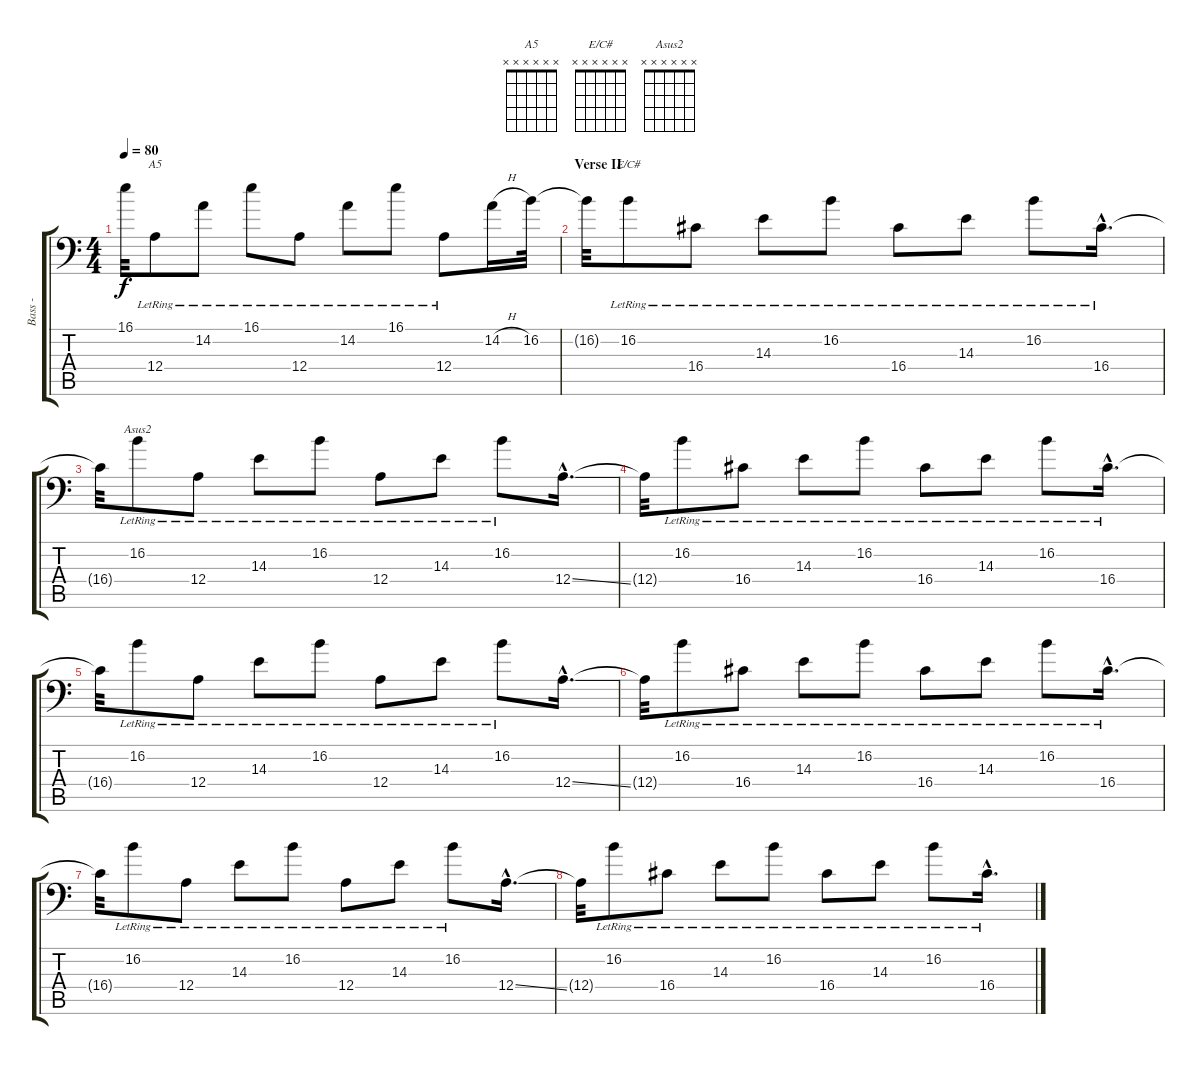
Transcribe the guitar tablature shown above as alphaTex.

\track ("   Bass - FX" "   Bass - ") {instrument electricbassfinger}
\staff {score tabs}
\tuning (C3 G2 D2 A1 E1 B0) {hide}
\chord ("A5" x x x x x x)
\chord ("E/C#" x x x x x x)
\chord ("Asus2" x x x x x x)
\ts (4 4)
\tempo 80
\clef f4
\ks c
16.1{t}.32{dy f} 12.4{lr}.8{ch "A5"} 14.2{lr}.8 16.1{lr}.8 12.4{lr}.8 14.2{lr}.8 16.1{lr}.8 12.4{lr}.8 14.2{h}.16 16.2.32{balance 8} |
\section ("" "Verse II")
16.2{t}.32 16.2{lr}.8{ch "E/C#" balance 16} 16.4{lr}.8 14.3{lr}.8 16.2{lr}.8 16.4{lr}.8 14.3{lr}.8 16.2{lr}.8 16.4{hac lr}.16{d} |
16.4{t}.32 16.2{lr}.8{ch "Asus2" balance 0} 12.4{lr}.8 14.3{lr}.8 16.2{lr}.8 12.4{lr}.8 14.3{lr}.8 16.2{lr}.8 12.4{ss hac}.16{d} |
12.4{t}.32 16.2{lr}.8 16.4{lr}.8 14.3{lr}.8 16.2{lr}.8 16.4{lr}.8 14.3{lr}.8 16.2{lr}.8 16.4{hac lr}.16{d} |
16.4{t}.32 16.2{lr}.8{balance 8} 12.4{lr}.8 14.3{lr}.8 16.2{lr}.8 12.4{lr}.8 14.3{lr}.8 16.2{lr}.8 12.4{ss hac}.16{d} |
12.4{t}.32 16.2{lr}.8{balance 16} 16.4{lr}.8 14.3{lr}.8 16.2{lr}.8 16.4{lr}.8 14.3{lr}.8 16.2{lr}.8 16.4{hac lr}.16{d} |
16.4{t}.32 16.2{lr}.8{balance 0} 12.4{lr}.8 14.3{lr}.8 16.2{lr}.8 12.4{lr}.8 14.3{lr}.8 16.2{lr}.8 12.4{ss hac}.16{d} |
12.4{t}.32 16.2{lr}.8 16.4{lr}.8 14.3{lr}.8 16.2{lr}.8 16.4{lr}.8 14.3{lr}.8 16.2{lr}.8 16.4{hac lr}.16{d}
